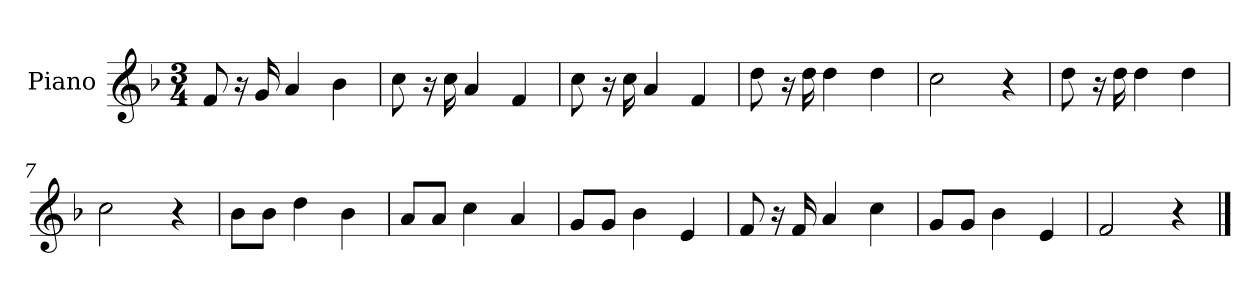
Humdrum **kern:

**kern
*part1
*staff1
*I"Piano
*I'P-no
*clefG2
*k[b-]
*M3/4
*MM184
=1
8f/
16r
16g/
4a/
4b-\
=2
8cc\
16r
16cc\
4a/
4f/
=3
8cc\
16r
16cc\
4a/
4f/
=4
8dd\
16r
16dd\
4dd\
4dd\
=5
2cc\
4r
=6
8dd\
16r
16dd\
4dd\
4dd\
=7
2cc\
4r
=8
8b-\L
8b-\J
4dd\
4b-\
!!LO:LB:g=z
=9
8a/L
8a/J
4cc\
4a/
=10
8g/L
8g/J
4b-\
4e/
=11
8f/
16r
16f/
4a/
4cc\
=12
8g/L
8g/J
4b-\
4e/
=13
2f/
4r
==
*-
